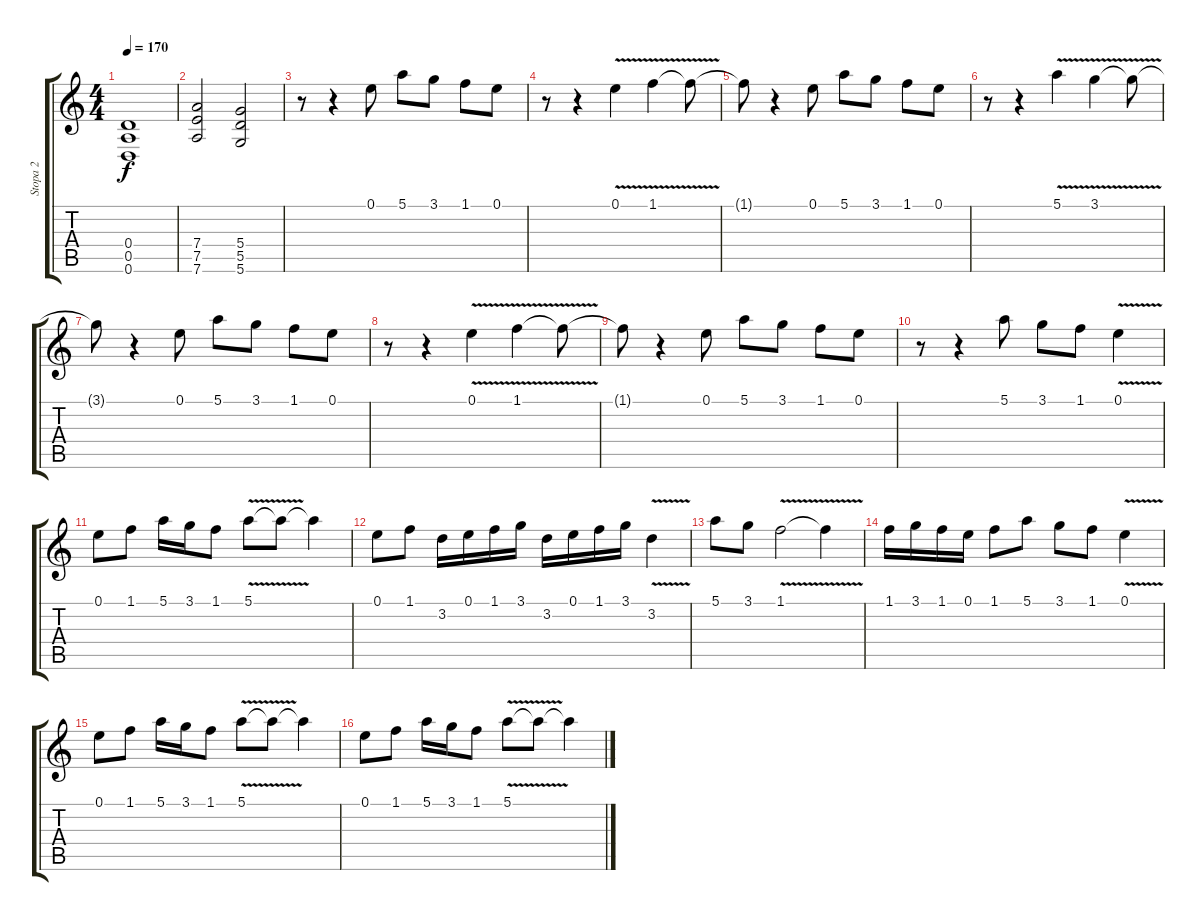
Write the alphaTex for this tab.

\track ("Stopa 2" "Stopa 2") {instrument distortionguitar}
\staff {score tabs}
\tuning (E4 B3 G3 D3 A2 D2) {hide}
\ts (4 4)
\tempo 170
\clef g2
\ks c
(0.4 0.5 0.6).1{dy f} |
(7.4 7.5 7.6).2 (5.4 5.5 5.6).2 |
r.8 r.4 0.1.8 5.1.8 3.1.8 1.1.8 0.1.8 |
r.8 r.4 0.1{v}.4 1.1{v}.4 1.1{t}.8 |
1.1{t}.8 r.4 0.1.8 5.1.8 3.1.8 1.1.8 0.1.8 |
r.8 r.4 5.1{v}.4 3.1{v}.4 3.1{t}.8 |
3.1{t}.8 r.4 0.1.8 5.1.8 3.1.8 1.1.8 0.1.8 |
r.8 r.4 0.1{v}.4 1.1{v}.4 1.1{t}.8 |
1.1{t}.8 r.4 0.1.8 5.1.8 3.1.8 1.1.8 0.1.8 |
r.8 r.4 5.1.8 3.1.8 1.1.8 0.1{v}.4 |
0.1.8 1.1.8 5.1.16 3.1.16 1.1.8 5.1{v}.8 5.1{t}.8 5.1{t}.4 |
0.1.8 1.1.8 3.2.16 0.1.16 1.1.16 3.1.16 3.2.16 0.1.16 1.1.16 3.1.16 3.2{v}.4 |
5.1.8 3.1.8 1.1{v}.2 1.1{t}.4 |
1.1.16 3.1.16 1.1.16 0.1.16 1.1.8 5.1.8 3.1.8 1.1.8 0.1{v}.4 |
0.1.8 1.1.8 5.1.16 3.1.16 1.1.8 5.1{v}.8 5.1{t}.8 5.1{t}.4 |
0.1.8 1.1.8 5.1.16 3.1.16 1.1.8 5.1{v}.8 5.1{t}.8 5.1{t}.4
